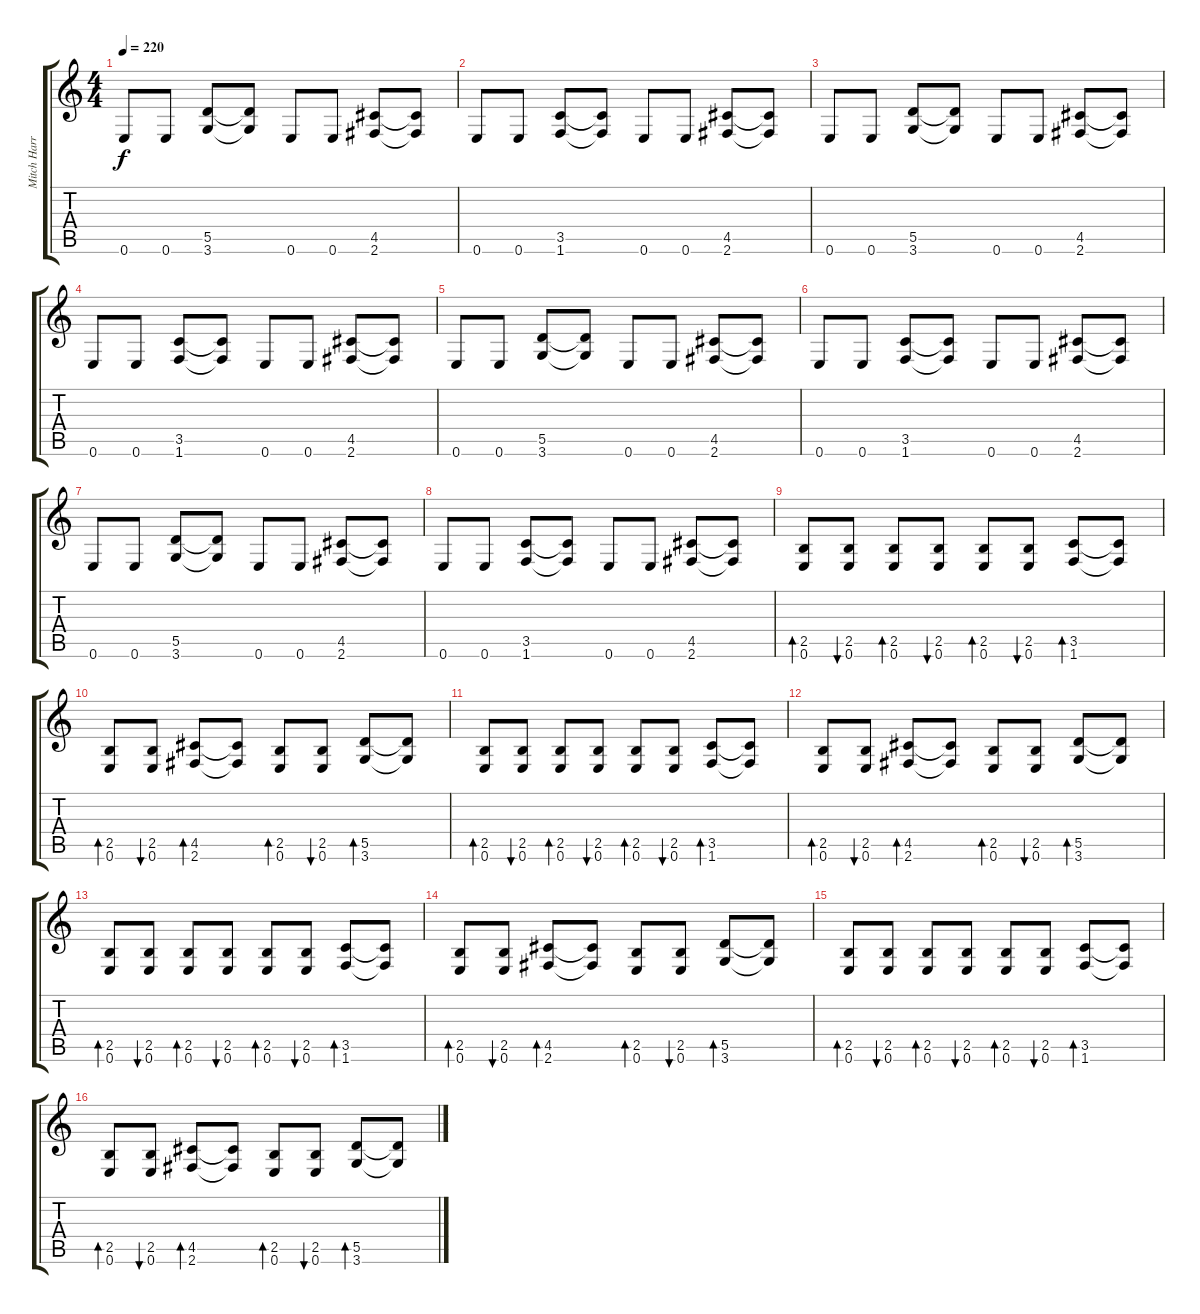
\track ("Mitch Harris" "Mitch Harr") {instrument distortionguitar}
\staff {score tabs}
\tuning (E4 B3 G3 D3 A2 E2) {hide}
\ts (4 4)
\tempo 220
\clef g2
\ks c
0.6.8{dy f} 0.6.8 (5.5 3.6).8 (5.5{t} 3.6{t}).8 0.6.8 0.6.8 (4.5 2.6).8 (4.5{t} 2.6{t}).8 |
0.6.8 0.6.8 (3.5 1.6).8 (3.5{t} 1.6{t}).8 0.6.8 0.6.8 (4.5 2.6).8 (4.5{t} 2.6{t}).8 |
0.6.8 0.6.8 (5.5 3.6).8 (5.5{t} 3.6{t}).8 0.6.8 0.6.8 (4.5 2.6).8 (4.5{t} 2.6{t}).8 |
0.6.8 0.6.8 (3.5 1.6).8 (3.5{t} 1.6{t}).8 0.6.8 0.6.8 (4.5 2.6).8 (4.5{t} 2.6{t}).8 |
0.6.8 0.6.8 (5.5 3.6).8 (5.5{t} 3.6{t}).8 0.6.8 0.6.8 (4.5 2.6).8 (4.5{t} 2.6{t}).8 |
0.6.8 0.6.8 (3.5 1.6).8 (3.5{t} 1.6{t}).8 0.6.8 0.6.8 (4.5 2.6).8 (4.5{t} 2.6{t}).8 |
0.6.8 0.6.8 (5.5 3.6).8 (5.5{t} 3.6{t}).8 0.6.8 0.6.8 (4.5 2.6).8 (4.5{t} 2.6{t}).8 |
0.6.8 0.6.8 (3.5 1.6).8 (3.5{t} 1.6{t}).8 0.6.8 0.6.8 (4.5 2.6).8 (4.5{t} 2.6{t}).8 |
(2.5 0.6).8{bd 240} (2.5 0.6).8{bu 240} (2.5 0.6).8{bd 240} (2.5 0.6).8{bu 240} (2.5 0.6).8{bd 240} (2.5 0.6).8{bu 240} (3.5 1.6).8{bd 240} (3.5{t} 1.6{t}).8 |
(2.5 0.6).8{bd 240} (2.5 0.6).8{bu 240} (4.5 2.6).8{bd 240} (4.5{t} 2.6{t}).8 (2.5 0.6).8{bd 240} (2.5 0.6).8{bu 240} (5.5 3.6).8{bd 240} (5.5{t} 3.6{t}).8 |
(2.5 0.6).8{bd 240} (2.5 0.6).8{bu 240} (2.5 0.6).8{bd 240} (2.5 0.6).8{bu 240} (2.5 0.6).8{bd 240} (2.5 0.6).8{bu 240} (3.5 1.6).8{bd 240} (3.5{t} 1.6{t}).8 |
(2.5 0.6).8{bd 240} (2.5 0.6).8{bu 240} (4.5 2.6).8{bd 240} (4.5{t} 2.6{t}).8 (2.5 0.6).8{bd 240} (2.5 0.6).8{bu 240} (5.5 3.6).8{bd 240} (5.5{t} 3.6{t}).8 |
(2.5 0.6).8{bd 240} (2.5 0.6).8{bu 240} (2.5 0.6).8{bd 240} (2.5 0.6).8{bu 240} (2.5 0.6).8{bd 240} (2.5 0.6).8{bu 240} (3.5 1.6).8{bd 240} (3.5{t} 1.6{t}).8 |
(2.5 0.6).8{bd 240} (2.5 0.6).8{bu 240} (4.5 2.6).8{bd 240} (4.5{t} 2.6{t}).8 (2.5 0.6).8{bd 240} (2.5 0.6).8{bu 240} (5.5 3.6).8{bd 240} (5.5{t} 3.6{t}).8 |
(2.5 0.6).8{bd 240} (2.5 0.6).8{bu 240} (2.5 0.6).8{bd 240} (2.5 0.6).8{bu 240} (2.5 0.6).8{bd 240} (2.5 0.6).8{bu 240} (3.5 1.6).8{bd 240} (3.5{t} 1.6{t}).8 |
(2.5 0.6).8{bd 240} (2.5 0.6).8{bu 240} (4.5 2.6).8{bd 240} (4.5{t} 2.6{t}).8 (2.5 0.6).8{bd 240} (2.5 0.6).8{bu 240} (5.5 3.6).8{bd 240} (5.5{t} 3.6{t}).8
